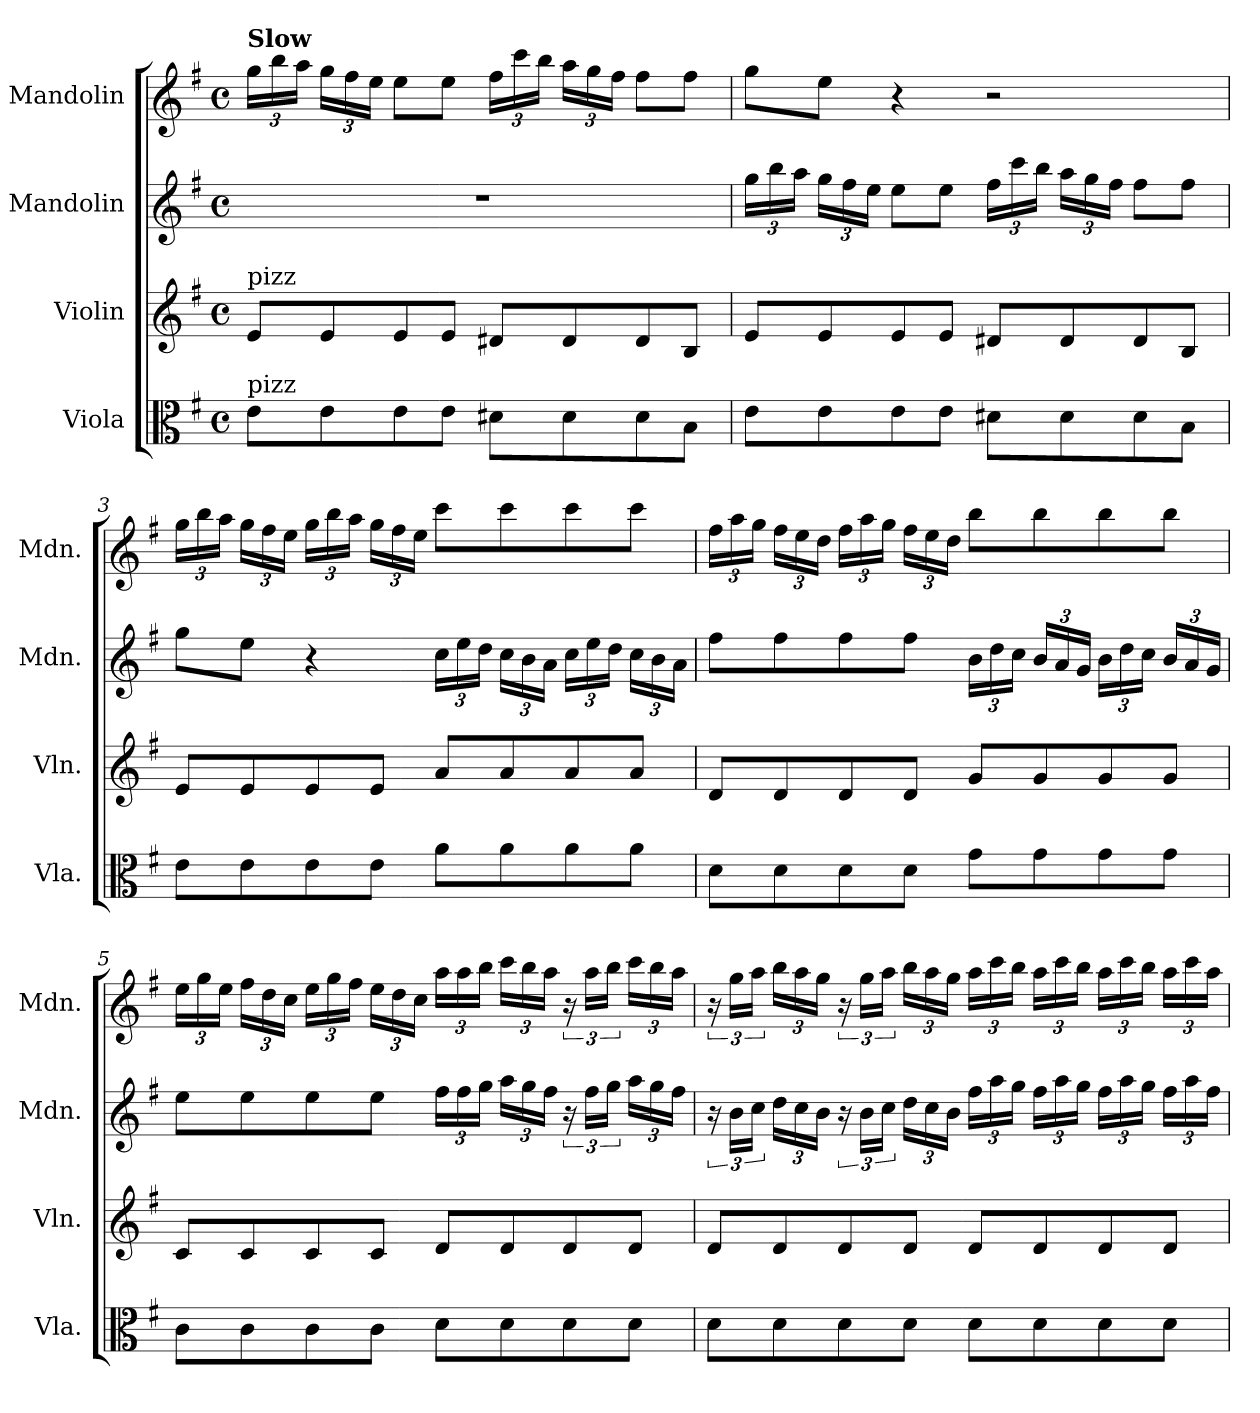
**kern	**kern	**kern	**kern
*part4	*part3	*part2	*part1
*staff4	*staff3	*staff2	*staff1
*I"Viola	*I"Violin	*I"Mandolin	*I"Mandolin
*I'Vla.	*I'Vln.	*I'Mdn.	*I'Mdn.
*clefC3	*clefG2	*clefG2	*clefG2
*k[f#]	*k[f#]	*k[f#]	*k[f#]
*M4/4	*M4/4	*M4/4	*M4/4
*met(c)	*met(c)	*met(c)	*met(c)
*	*	*	*Xbrackettup
=1	=1	=1	=1
!	!	!	!LO:TX:a:B:t=Slow
!	!LO:TX:a:t=pizz	!	!
!LO:TX:a:t=pizz	!	!	!
8e\L	8e/L	1r	24gg\LL
.	.	.	24bb\
.	.	.	24aa\JJ
8e\	8e/	.	24gg\LL
.	.	.	24ff#\
.	.	.	24ee\JJ
8e\	8e/	.	8ee\L
8e\J	8e/J	.	8ee\J
8d#X\L	8d#X/L	.	24ff#\LL
.	.	.	24ccc\
.	.	.	24bb\JJ
8d#\	8d#/	.	24aa\LL
.	.	.	24gg\
.	.	.	24ff#\JJ
8d#\	8d#/	.	8ff#\L
8B\J	8B/J	.	8ff#\J
=2	=2	=2	=2
*	*	*Xbrackettup	*
8e\L	8e/L	24gg\LL	8gg\L
.	.	24bb\	.
.	.	24aa\JJ	.
8e\	8e/	24gg\LL	8ee\J
.	.	24ff#\	.
.	.	24ee\JJ	.
8e\	8e/	8ee\L	4r
8e\J	8e/J	8ee\J	.
8d#X\L	8d#X/L	24ff#\LL	2r
.	.	24ccc\	.
.	.	24bb\JJ	.
8d#\	8d#/	24aa\LL	.
.	.	24gg\	.
.	.	24ff#\JJ	.
8d#\	8d#/	8ff#\L	.
8B\J	8B/J	8ff#\J	.
!!LO:LB:g=z
=3	=3	=3	=3
8e\L	8e/L	8gg\L	24gg\LL
.	.	.	24bb\
.	.	.	24aa\JJ
8e\	8e/	8ee\J	24gg\LL
.	.	.	24ff#\
.	.	.	24ee\JJ
8e\	8e/	4r	24gg\LL
.	.	.	24bb\
.	.	.	24aa\JJ
8e\J	8e/J	.	24gg\LL
.	.	.	24ff#\
.	.	.	24ee\JJ
8a\L	8a/L	24cc\LL	8ccc\L
.	.	24ee\	.
.	.	24dd\JJ	.
8a\	8a/	24cc\LL	8ccc\
.	.	24b\	.
.	.	24a\JJ	.
8a\	8a/	24cc\LL	8ccc\
.	.	24ee\	.
.	.	24dd\JJ	.
8a\J	8a/J	24cc\LL	8ccc\J
.	.	24b\	.
.	.	24a\JJ	.
=4	=4	=4	=4
8d\L	8d/L	8ff#\L	24ff#\LL
.	.	.	24aa\
.	.	.	24gg\JJ
8d\	8d/	8ff#\	24ff#\LL
.	.	.	24ee\
.	.	.	24dd\JJ
8d\	8d/	8ff#\	24ff#\LL
.	.	.	24aa\
.	.	.	24gg\JJ
8d\J	8d/J	8ff#\J	24ff#\LL
.	.	.	24ee\
.	.	.	24dd\JJ
8g\L	8g/L	24b\LL	8bb\L
.	.	24dd\	.
.	.	24cc\JJ	.
8g\	8g/	24b/LL	8bb\
.	.	24a/	.
.	.	24g/JJ	.
8g\	8g/	24b\LL	8bb\
.	.	24dd\	.
.	.	24cc\JJ	.
8g\J	8g/J	24b/LL	8bb\J
.	.	24a/	.
.	.	24g/JJ	.
!!LO:LB:g=z
=5	=5	=5	=5
8c\L	8c/L	8ee\L	24ee\LL
.	.	.	24gg\
.	.	.	24ee\JJ
8c\	8c/	8ee\	24ff#\LL
.	.	.	24dd\
.	.	.	24cc\JJ
8c\	8c/	8ee\	24ee\LL
.	.	.	24gg\
.	.	.	24ff#\JJ
8c\J	8c/J	8ee\J	24ee\LL
.	.	.	24dd\
.	.	.	24cc\JJ
8d\L	8d/L	24ff#\LL	24aa\LL
.	.	24ff#\	24aa\
.	.	24gg\JJ	24bb\JJ
8d\	8d/	24aa\LL	24ccc\LL
.	.	24gg\	24bb\
.	.	24ff#\JJ	24aa\JJ
*	*	*brackettup	*brackettup
8d\	8d/	24r	24r
.	.	24ff#\LL	24aa\LL
.	.	24gg\JJ	24bb\JJ
*	*	*Xbrackettup	*Xbrackettup
8d\J	8d/J	24aa\LL	24ccc\LL
.	.	24gg\	24bb\
.	.	24ff#\JJ	24aa\JJ
!!LO:PB:g=z
=6	=6	=6	=6
*	*	*brackettup	*brackettup
8d\L	8d/L	24r	24r
.	.	24b\LL	24gg\LL
.	.	24cc\JJ	24aa\JJ
*	*	*Xbrackettup	*Xbrackettup
8d\	8d/	24dd\LL	24bb\LL
.	.	24cc\	24aa\
.	.	24b\JJ	24gg\JJ
*	*	*brackettup	*brackettup
8d\	8d/	24r	24r
.	.	24b\LL	24gg\LL
.	.	24cc\JJ	24aa\JJ
*	*	*Xbrackettup	*Xbrackettup
8d\J	8d/J	24dd\LL	24bb\LL
.	.	24cc\	24aa\
.	.	24b\JJ	24gg\JJ
8d\L	8d/L	24ff#\LL	24aa\LL
.	.	24aa\	24ccc\
.	.	24gg\JJ	24bb\JJ
8d\	8d/	24ff#\LL	24aa\LL
.	.	24aa\	24ccc\
.	.	24gg\JJ	24bb\JJ
8d\	8d/	24ff#\LL	24aa\LL
.	.	24aa\	24ccc\
.	.	24gg\JJ	24bb\JJ
8d\J	8d/J	24ff#\LL	24aa\LL
.	.	24aa\	24ccc\
.	.	24ff#\JJ	24aa\JJ
=	=	=	=
*-	*-	*-	*-
